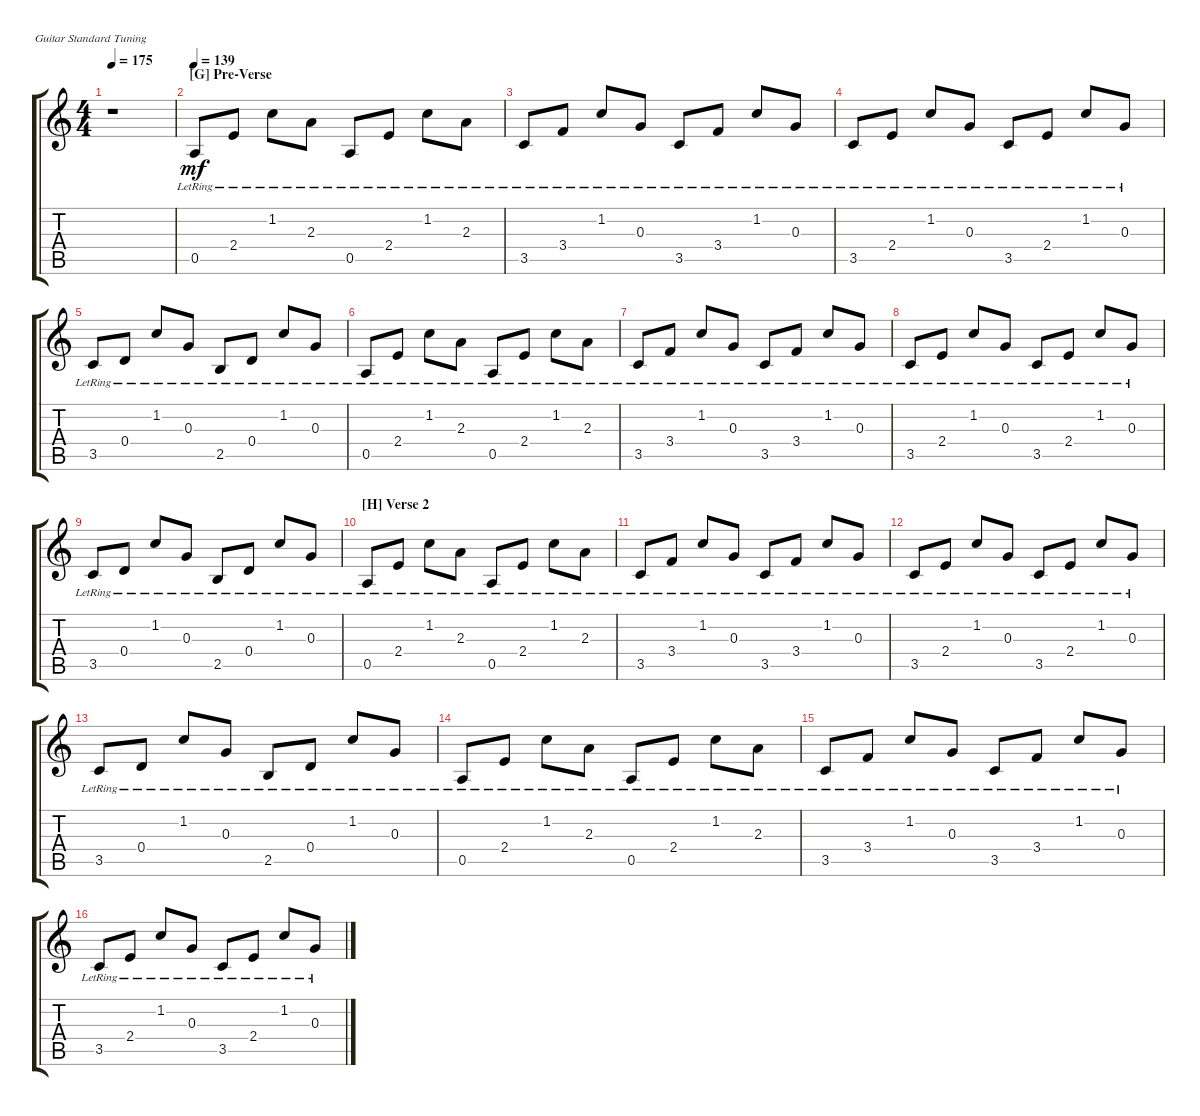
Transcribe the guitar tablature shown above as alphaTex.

\defaultSystemsLayout 4
\bracketExtendMode groupsimilarinstruments
\singleTrackTrackNamePolicy hidden
\multiTrackTrackNamePolicy hidden
\firstSystemTrackNameOrientation horizontal
\otherSystemsTrackNameOrientation horizontal
\track ("Bruce Dickinson" "S-Gt") {instrument acousticguitarsteel}
\staff {score tabs}
\tuning (E4 B3 G3 D3 A2 E2)
\ts (4 4)
\tempo 175
\clef g2
\scale
1.03909
\ks c
r.1{dy mf} |
\section ("G" "Pre-Verse")
\tempo 139
\scale
0.960908 0.5{lr}.8 2.4{lr}.8 1.2{lr}.8 2.3{lr}.8 0.5{lr}.8 2.4{lr}.8 1.2{lr}.8 2.3{lr}.8 |
\scale
1.03909 3.5{lr}.8 3.4{lr}.8 1.2{lr}.8 0.3{lr}.8 3.5{lr}.8 3.4{lr}.8 1.2{lr}.8 0.3{lr}.8 |
\scale
0.960908 3.5{lr}.8 2.4{lr}.8 1.2{lr}.8 0.3{lr}.8 3.5{lr}.8 2.4{lr}.8 1.2{lr}.8 0.3{lr}.8 |
\scale
1.03909 3.5{lr}.8 0.4{lr}.8 1.2{lr}.8 0.3{lr}.8 2.5{lr}.8 0.4{lr}.8 1.2{lr}.8 0.3{lr}.8 |
\scale
0.960908 0.5{lr}.8 2.4{lr}.8 1.2{lr}.8 2.3{lr}.8 0.5{lr}.8 2.4{lr}.8 1.2{lr}.8 2.3{lr}.8 |
\scale
1.03909 3.5{lr}.8 3.4{lr}.8 1.2{lr}.8 0.3{lr}.8 3.5{lr}.8 3.4{lr}.8 1.2{lr}.8 0.3{lr}.8 |
\scale
0.960908 3.5{lr}.8 2.4{lr}.8 1.2{lr}.8 0.3{lr}.8 3.5{lr}.8 2.4{lr}.8 1.2{lr}.8 0.3{lr}.8 |
\scale
1.03909 3.5{lr}.8 0.4{lr}.8 1.2{lr}.8 0.3{lr}.8 2.5{lr}.8 0.4{lr}.8 1.2{lr}.8 0.3{lr}.8 |
\section ("H" "Verse 2")
\scale
0.960908 0.5{lr}.8 2.4{lr}.8 1.2{lr}.8 2.3{lr}.8 0.5{lr}.8 2.4{lr}.8 1.2{lr}.8 2.3{lr}.8 |
\scale
1.03909 3.5{lr}.8 3.4{lr}.8 1.2{lr}.8 0.3{lr}.8 3.5{lr}.8 3.4{lr}.8 1.2{lr}.8 0.3{lr}.8 |
\scale
0.960908 3.5{lr}.8 2.4{lr}.8 1.2{lr}.8 0.3{lr}.8 3.5{lr}.8 2.4{lr}.8 1.2{lr}.8 0.3{lr}.8 |
\scale
1.03909 3.5{lr}.8 0.4{lr}.8 1.2{lr}.8 0.3{lr}.8 2.5{lr}.8 0.4{lr}.8 1.2{lr}.8 0.3{lr}.8 |
\scale
0.960908 0.5{lr}.8 2.4{lr}.8 1.2{lr}.8 2.3{lr}.8 0.5{lr}.8 2.4{lr}.8 1.2{lr}.8 2.3{lr}.8 |
\scale
1.03909 3.5{lr}.8 3.4{lr}.8 1.2{lr}.8 0.3{lr}.8 3.5{lr}.8 3.4{lr}.8 1.2{lr}.8 0.3{lr}.8 |
\scale
0.960908 3.5{lr}.8 2.4{lr}.8 1.2{lr}.8 0.3{lr}.8 3.5{lr}.8 2.4{lr}.8 1.2{lr}.8 0.3{lr}.8
